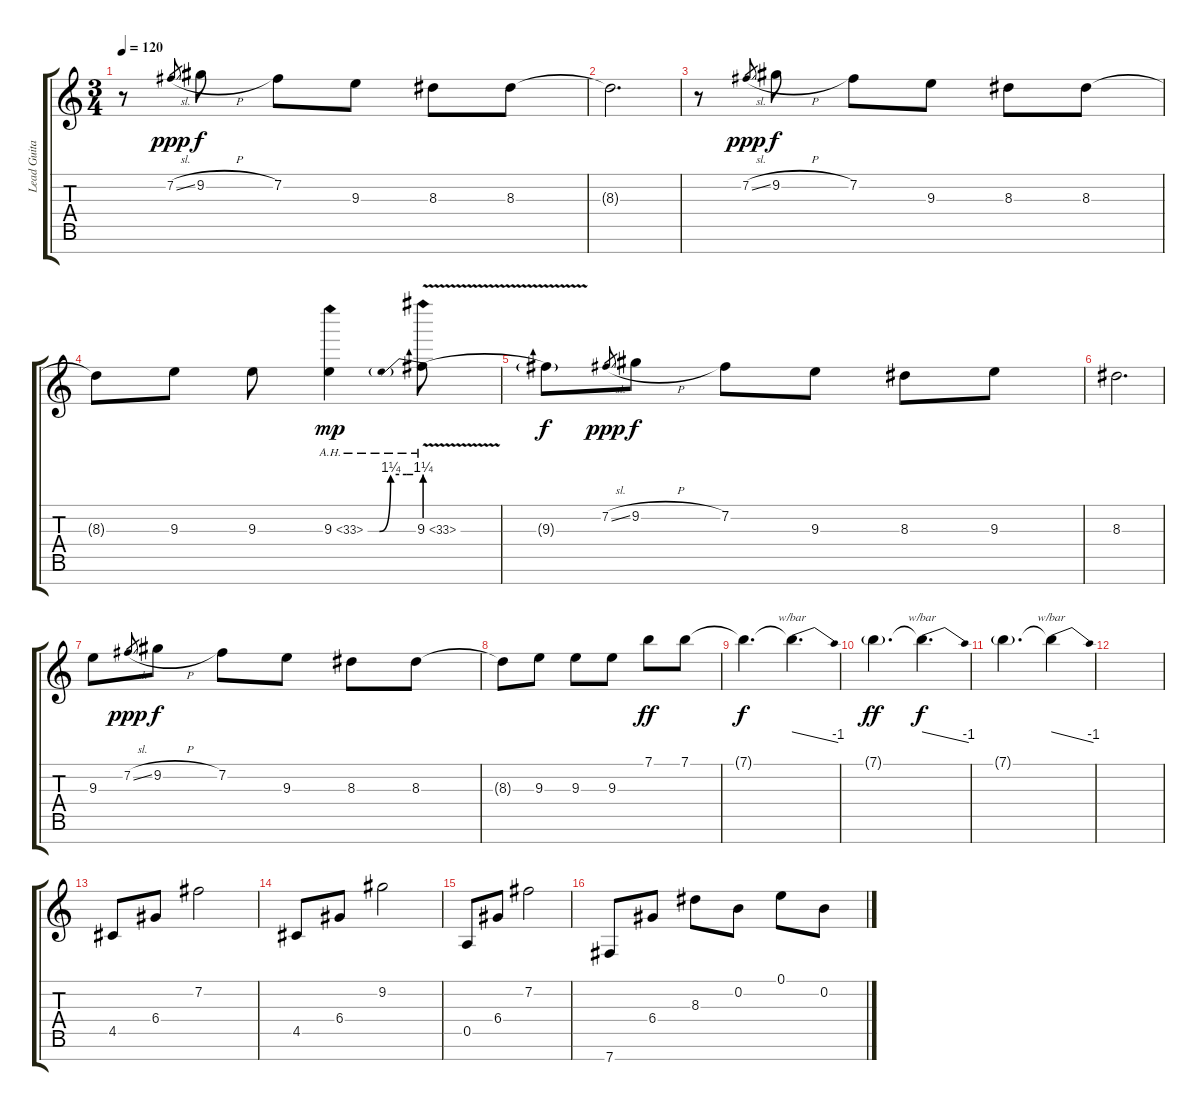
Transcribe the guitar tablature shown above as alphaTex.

\track ("Lead Guitar II" "Lead Guita") {instrument distortionguitar}
\staff {score tabs}
\tuning (E4 B3 G3 D3 A2 E2 B1) {hide}
\ts (3 4)
\tempo 120
\clef g2
\ks c
r.8{dy ff} 7.2{sl}.8{gr dy ppp} 9.2{h}.8{dy f} 7.2.8 9.3.8 8.3.8 8.3.8 |
8.3{t}.2{d} |
r.8 7.2{sl}.8{gr dy ppp} 9.2{h}.8{dy f} 7.2.8 9.3.8 8.3.8 8.3.8 |
8.3{t}.8 9.3.8 9.3.8 9.3{be (custom 0 0 15 0 30 5 51 5 60 5) ah 24}.4{dy mp} 9.3{be (prebend 0 5 60 5) ah 24 v}.8 |
9.3{t}.8{dy f} 7.2{sl}.8{gr dy ppp} 9.2{h}.8{dy f} 7.2.8 9.3.8 8.3.8 9.3.8 |
8.3.2{d} |
9.3.8 7.2{sl}.8{gr dy ppp} 9.2{h}.8{dy f} 7.2.8 9.3.8 8.3.8 8.3.8 |
8.3{t}.8 9.3.8 9.3.8 9.3.8 7.1.8{dy ff} 7.1.8 |
7.1{t}.4{d dy f} 7.1{t}.4{d tbe (dive default 0 0 60 -4)} |
7.1{g}.4{d dy ff} 7.1{t}.4{d tbe (dive default 0 0 60 -4) dy f} |
7.1{g}.4{d} 7.1{t}.4{tbe (dive default 0 0 60 -4)} |
|
4.5.8 6.4.8 7.2.2 |
4.5.8 6.4.8 9.2.2 |
0.5.8 6.4.8 7.2.2 |
7.7.8 6.4.8 8.3.8 0.2.8 0.1.8 0.2.8
